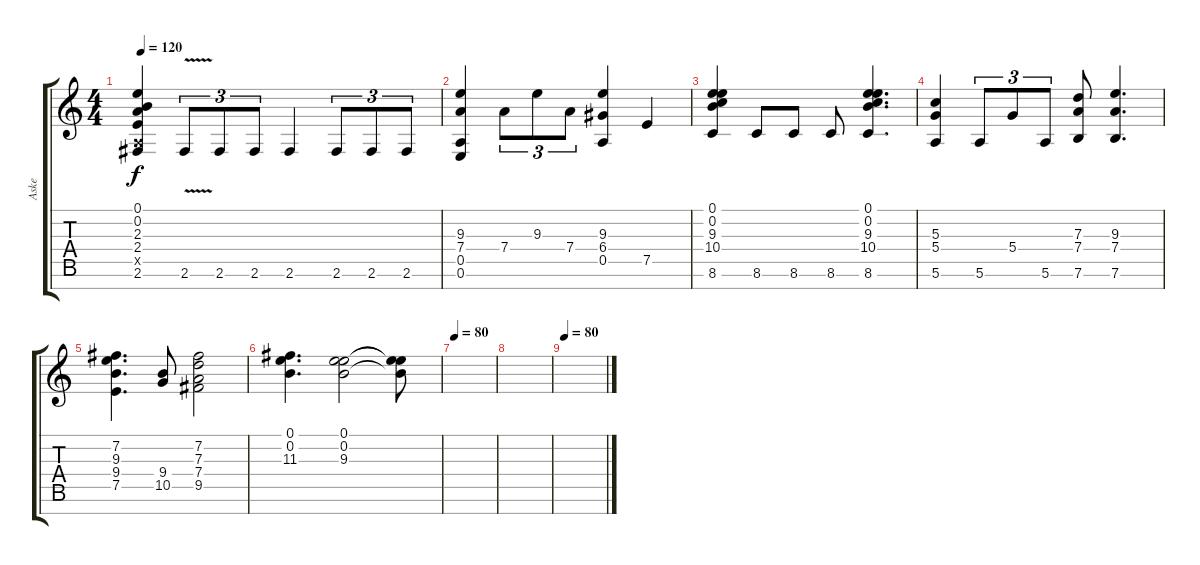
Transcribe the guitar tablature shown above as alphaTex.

\track ("Aske" "Aske") {instrument acousticguitarsteel}
\staff {score tabs}
\tuning (E4 B3 G3 D3 A2 E2 B1) {hide}
\ts (4 4)
\tempo 120
\clef g2
\ks c
(0.1 0.2 2.3 2.4 0.5{x} 2.6).4{dy f} 2.6{v}.8{tu (3 2)} 2.6.8{tu (3 2)} 2.6.8{tu (3 2)} 2.6.4 2.6.8{tu (3 2)} 2.6.8{tu (3 2)} 2.6.8{tu (3 2)} |
(9.3 7.4 0.5 0.6).4 7.4.8{tu (3 2)} 9.3.8{tu (3 2)} 7.4.8{tu (3 2)} (9.3 6.4 0.5).4 7.5.4 |
(0.1 0.2 9.3 10.4 8.6).4 8.6.8 8.6.8 8.6.8 (0.1 0.2 9.3 10.4 8.6).4{d} |
(5.3 5.4 5.6).4 5.6.8{tu (3 2)} 5.4.8{tu (3 2)} 5.6.8{tu (3 2)} (7.3 7.4 7.6).8 (9.3 7.4 7.6).4{d} |
(7.2 9.3 9.4 7.5).4{d} (9.4 10.5).8 (7.2 7.3 7.4 9.5).2 |
(0.1 0.2 11.3).4{d} (0.1 0.2 9.3).2 (0.1{t} 0.2{t} 9.3{t}).8 |
\tempo 80
|
|
\tempo 80
